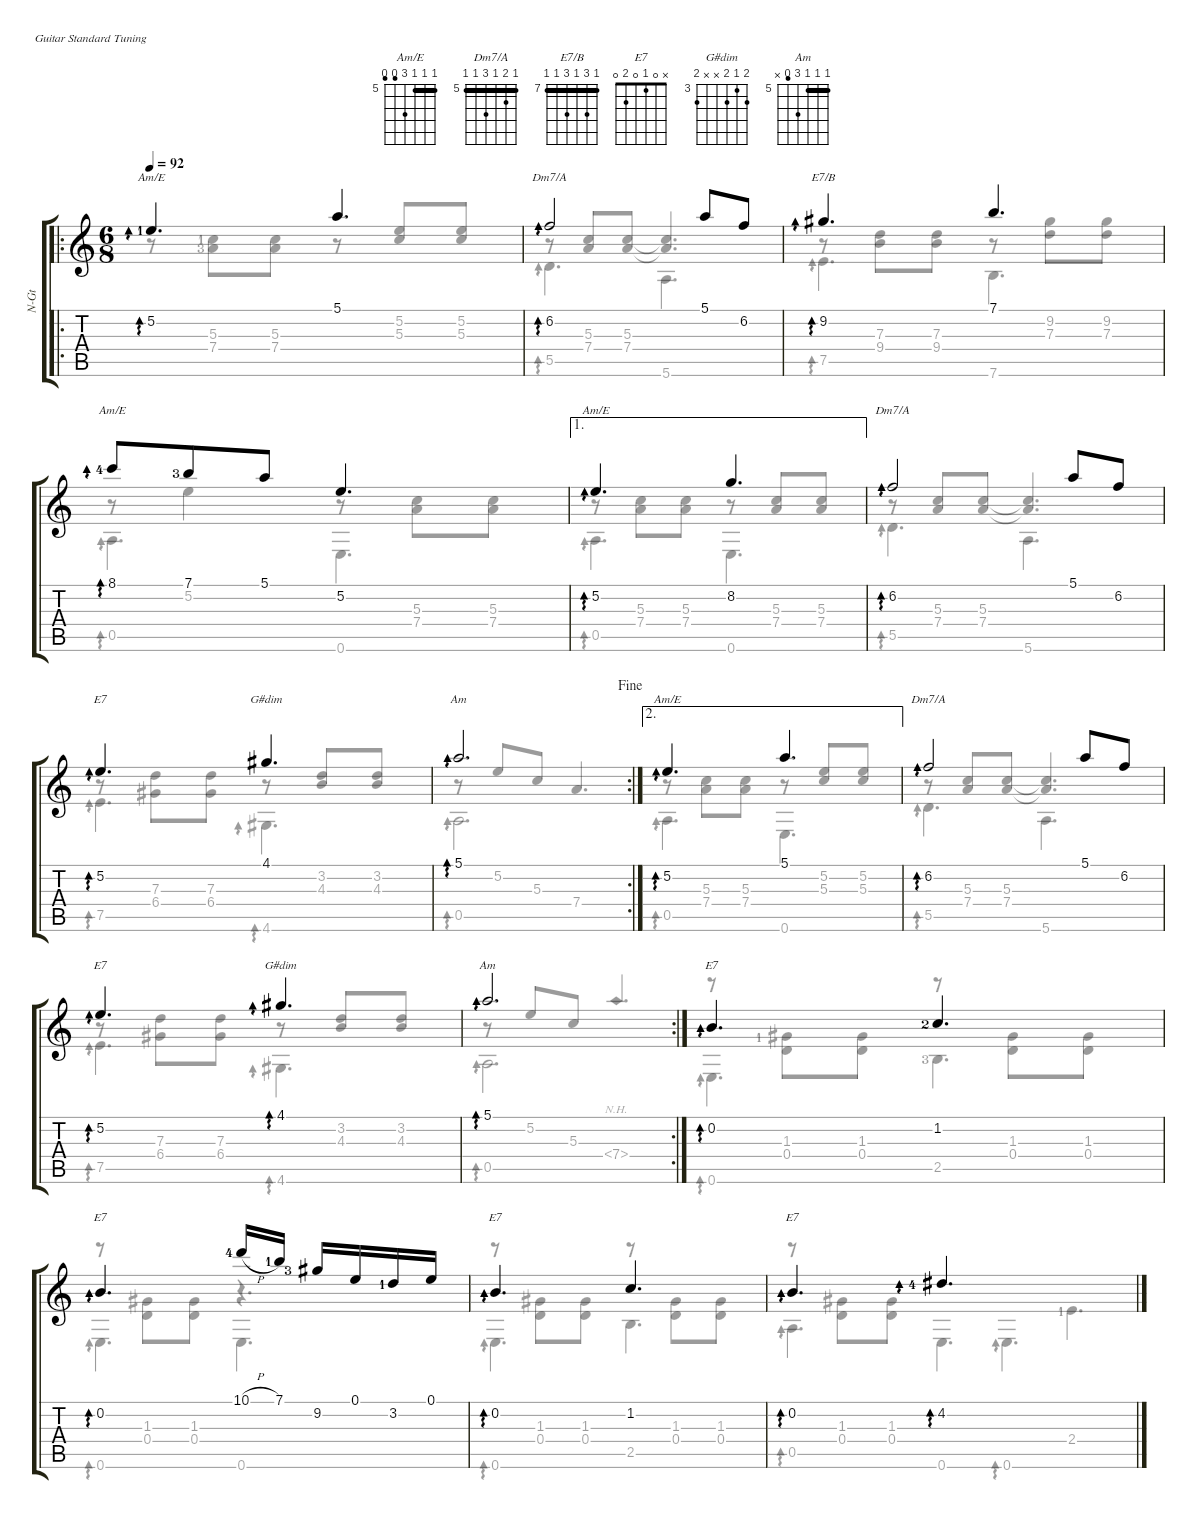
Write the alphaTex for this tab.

\defaultSystemsLayout 4
\hideDynamics
\bracketExtendMode groupsimilarinstruments
\otherSystemsTrackNameOrientation horizontal
\defaultBarNumberDisplay Hide
\track ("Nylon Guitar" "N-Gt") {instrument acousticguitarnylon}
\staff {score tabs}
\tuning (E4 B3 G3 D3 A2 E2)
\chord ("Am/E" 5 5 5 7 4 4) {firstfret 5 barre (5 5)}
\chord ("Dm7/A" 5 6 5 7 5 5) {firstfret 5 barre (5 5 5)}
\chord ("E7/B" 7 9 7 9 7 7) {firstfret 7 barre (7 7 7)}
\chord ("E7" x 5 7 6 7 x) {firstfret 5}
\chord ("G#dim" 4 3 4 x x 4) {firstfret 3}
\chord ("Am" 5 5 5 7 4 x) {firstfret 5 barre (5 5)}
\chord ("E7" x 0 1 0 2 0)
\voice
\ro
\ts (6 8)
\tempo 92
\clef g2
\ks aminor
5.2{lf 2}.4{d ad 0 ch "Am/E" dy mf instrument acousticguitarnylon beam Up} 5.1.4{d beam Up} |
6.2.2{ad 0 ch "Dm7/A" beam Up} 5.1.8{beam Up} 6.2.8{beam Up} |
9.2{acc #}.4{d ad 0 ch "E7/B" beam Up} 7.1.4{d beam Up} |
8.1{lf 5}.8{ad 0 ch "Am/E" beam Up} 7.1{lf 4}.8{beam Up} 5.1.8{beam Up} 5.2.4{d beam Up} |
\ae 1
5.2.4{d ad 0 ch "Am/E" beam Up} 8.2.4{d beam Up} |
6.2.2{ad 0 ch "Dm7/A" beam Up} 5.1.8{beam Up} 6.2.8{beam Up} |
5.2.4{d ad 0 ch "E7" beam Up} 4.1{acc #}.4{d ch "G#dim" beam Up} |
\rc 2
\jump fine
5.1.2{d ad 0 ch "Am" beam Up} |
\ae 2
5.2.4{d ad 0 ch "Am/E" beam Up} 5.1.4{d beam Up} |
6.2.2{ad 0 ch "Dm7/A" beam Up} 5.1.8{beam Up} 6.2.8{beam Up} |
5.2.4{d ad 0 ch "E7" beam Up} 4.1{acc #}.4{d ad 0 ch "G#dim" beam Up} |
\rc 2
5.1.2{d ad 0 ch "Am" beam Up} |
\scale
1.0572 0.2.4{d ad 0 ch "E7" beam Up} 1.2{lf 3}.4{d beam Up} |
\scale
1.32411 0.2.4{d ad 0 ch "E7" beam Up} 10.1{h lf 5}.16{beam Up} 7.1{lf 2}.16{beam Up beam split} 9.2{lf 4 acc #}.16{beam Up} 0.1.16{beam Up} 3.2{lf 2}.16{beam Up} 0.1.16{beam Up} |
\scale
0.827818 0.2.4{d ad 0 ch "E7" beam Up} 1.2.4{d beam Up} |
\scale
0.790867 0.2.4{d ad 0 ch "E7" beam Up} 4.2{lf 5 acc #}.4{d ad 0 beam Up}
\voice
\clef g2
\ottava regular
\simile none
\ks aminor
r.8{dy mf beam Down} (7.4{lf 4} 5.3{lf 2}).8{beam Down} (5.3 7.4).8{beam Down} r.8{beam Up} (5.3 5.2).8{beam Down} (5.2 5.3).8{beam Down} |
r.8{beam Up} (7.4 5.3).8{beam Down} (5.3 7.4).8{beam Down} (5.3{t} 7.4{t}).4{d beam Up} |
r.8{beam Down} (9.4 7.3).8{beam Down} (7.3 9.4).8{beam Down} r.8{beam Down} (7.3 9.2{acc #}).8{beam Down} (9.2{acc #} 7.3).8{beam Down} |
r.8{beam Down} 5.2.4{beam Down} r.8{beam Down} (7.4 5.3).8{beam Down} (5.3 7.4).8{beam Down} |
r.8{beam Down} (7.4 5.3).8{beam Down} (5.3 7.4).8{beam Down} r.8{beam Up} (7.4 5.3).8{beam Down} (5.3 7.4).8{beam Down} |
r.8{beam Up} (7.4 5.3).8{beam Down} (5.3 7.4).8{beam Down} (5.3{t} 7.4{t}).4{d beam Up} |
r.8{beam Down} (6.4{acc #} 7.3).8{beam Down} (7.3 6.4{acc #}).8{beam Down} r.8{beam Up} (4.3 3.2).8{beam Down} (4.3 3.2).8{beam Down} |
r.8{beam Up} 5.2.8{beam Up} 5.3.8{beam Up} 7.4.4{d beam Up} |
r.8{beam Down} (7.4 5.3).8{beam Down} (5.3 7.4).8{beam Down} r.8{beam Up} (5.3 5.2).8{beam Down} (5.3 5.2).8{beam Down} |
r.8{beam Up} (7.4 5.3).8{beam Down} (5.3 7.4).8{beam Down} (5.3{t} 7.4{t}).4{d beam Up} |
r.8{beam Down} (6.4{acc #} 7.3).8{beam Down} (7.3 6.4{acc #}).8{beam Down} r.8{beam Up} (4.3 3.2).8{beam Down} (4.3 3.2).8{beam Down} |
r.8{beam Up} 5.2.8{beam Up} 5.3.8{beam Up} 7.4{nh}.4{d beam Up} |
\scale
1.0572 r.8{beam Down} (0.4 1.3{lf 2 acc #}).8{beam Down} (1.3{acc #} 0.4).8{beam Down} r.8{beam Down} (0.4 1.3{acc #}).8{beam Down} (1.3{acc #} 0.4).8{beam Down} |
\scale
1.32411 r.8{beam Down} (0.4 1.3{acc #}).8{beam Down} (1.3{acc #} 0.4).8{beam Down} r.4{d beam Down} |
\scale
0.827818 r.8{beam Down} (0.4 1.3{acc #}).8{beam Down} (1.3{acc #} 0.4).8{beam Down} r.8{beam Down} (0.4 1.3{acc #}).8{beam Down} (1.3{acc #} 0.4).8{beam Down} |
\scale
0.790867 r.8{beam Down} (0.4 1.3{acc #}).8{beam Down} (1.3{acc #} 0.4).8{beam Down}
\voice
\clef g2
\ottava regular
\simile none
\ks aminor
|
|
|
|
|
|
|
|
|
|
|
|
\scale
1.0572 |
\scale
1.32411 |
\scale
0.827818 |
\scale
0.790867
\voice
\clef g2
\ottava regular
\simile none
\ks aminor
0.5.4{d ad 0 dy mf beam Down} 0.6.4{d beam Down} |
5.5.4{d ad 0 beam Down} 5.6.4{d beam Down} |
7.5.4{d ad 0 beam Down} 7.6.4{d beam Down} |
0.5.4{d ad 0 beam Down} 0.6.4{d beam Down} |
0.5.4{d ad 0 beam Down} 0.6.4{d beam Down} |
5.5.4{d ad 0 beam Down} 5.6.4{d beam Down} |
7.5.4{d ad 0 beam Down} 4.6{acc #}.4{d ad 0 beam Down} |
0.5.2{d ad 0 beam Down} |
0.5.4{d ad 0 beam Down} 0.6.4{d beam Down} |
5.5.4{d ad 0 beam Down} 5.6.4{d beam Down} |
7.5.4{d ad 0 beam Down} 4.6{acc #}.4{d ad 0 beam Down} |
0.5.2{d ad 0 beam Down} |
\scale
1.0572 0.6.4{d ad 0 beam Down} 2.5{lf 4}.4{d beam Down} |
\scale
1.32411 0.6.4{d ad 0 beam Down} 0.6.4{d beam Down} |
\scale
0.827818 0.6.4{d ad 0 beam Down} 2.5.4{d beam Down} |
\scale
0.790867 0.6.4{d ad 0 beam Down} 2.4{lf 2}.4{d beam Down}
